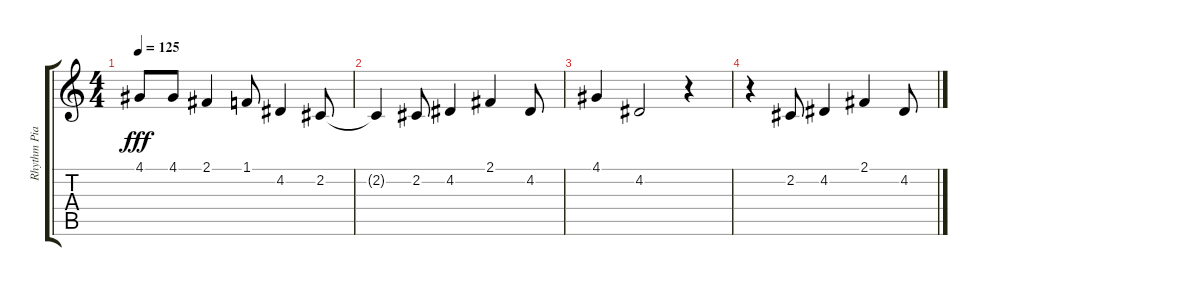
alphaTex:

\track ("Rhythm Piano 1" "Rhythm Pia") {instrument brightacousticpiano}
\staff {score tabs}
\tuning (E4 B3 G3 D3 A2 E2) {hide}
\ts (4 4)
\tempo 125
\clef g2
\ks c
4.1{t}.8{dy fff} 4.1.8 2.1.4 1.1.8 4.2.4 2.2.8 |
2.2{t}.4 2.2.8 4.2.4 2.1.4 4.2.8 |
4.1.4 4.2.2 r.4 |
r.4 2.2.8 4.2.4 2.1.4 4.2.8
